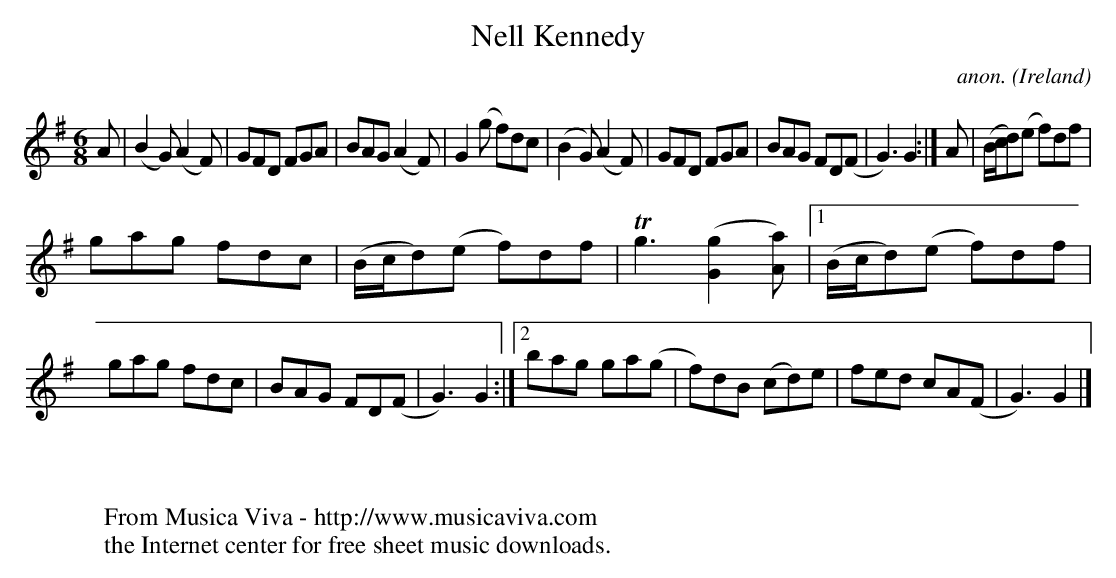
X:1
T:Nell Kennedy
C:anon.
O:Ireland
m:Tn3 = no/4n/m/4n
M:6/8
L:1/8
K:G
A|(B2G) (A2F)|GFD FGA|BAG (A2F)|G2(g f)dc|(B2G) (A2F)|GFD FGA|BAG FD(F|G3) G2:|A|(B/c/d)(e f)df|
gag fdc|(B/c/d)(e f)df|Tg3 ([G2g2][Aa])|[1(B/c/d)(e f)df|gag fdc|BAG FD(F|G3) G2:|[2bag ga(g|f)dB (cd)e|fed cA(F|G3) G2|]
W:
W:
W: From Musica Viva - http://www.musicaviva.com
W: the Internet center for free sheet music downloads.
